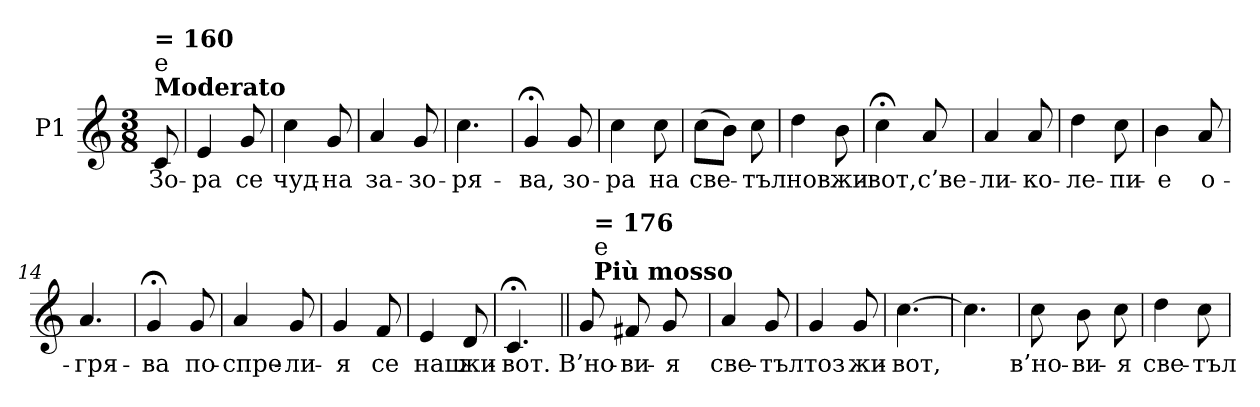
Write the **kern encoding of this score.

**kern	**text
*part1	*part1
*staff1	*staff1
*I"P1	*
!!LO:PB:g=z
*clefG2	*
*k[]	*
*C:	*
*M3/8	*
=1	=1
!LO:TX:a:B:t=Moderato	!
!LO:TX:t=e	!
!LO:TX:B:t== 160	!
!	!LO:LY:b:color=#000000
8ci/	Зо-
=2	=2
!	!LO:LY:b:color=#000000
4ei/	-ра
!	!LO:LY:b:color=#000000
8gi/	се
=3	=3
!	!LO:LY:b:color=#000000
4cci\	чуд-
!	!LO:LY:b:color=#000000
8gi/	-на
=4	=4
!	!LO:LY:b:color=#000000
4ai/	за-
!	!LO:LY:b:color=#000000
8gi/	-зо-
=5	=5
!	!LO:LY:b:color=#000000
4.cci\	-ря-
=6	=6
!	!LO:LY:b:color=#000000
4g;i/	-ва,
!	!LO:LY:b:color=#000000
8gi/	зо-
!!LO:LB:g=z
=7	=7
!	!LO:LY:b:color=#000000
4cci\	-ра
!	!LO:LY:b:color=#000000
8cci\	на
=8	=8
!	!LO:LY:b:color=#000000
(8cci\L	све-
8bi\J)	.
!	!LO:LY:b:color=#000000
8cci\	-тъл
=9	=9
!	!LO:LY:b:color=#000000
4ddi\	нов
!	!LO:LY:b:color=#000000
8bi\	жи-
=10	=10
!	!LO:LY:b:color=#000000
4cc;i\	-вот,
!	!LO:LY:b:color=#000000
8ai/	с’ве-
=11	=11
!	!LO:LY:b:color=#000000
4ai/	-ли-
!	!LO:LY:b:color=#000000
8ai/	-ко-
=12	=12
!	!LO:LY:b:color=#000000
4ddi\	-ле-
!	!LO:LY:b:color=#000000
8cci\	-пи-
!!LO:LB:g=z
=13	=13
!	!LO:LY:b:color=#000000
4bi\	-е
!	!LO:LY:b:color=#000000
8ai/	о-
=14	=14
!	!LO:LY:b:color=#000000
4.ai/	-гря-
=15	=15
!	!LO:LY:b:color=#000000
4g;i/	-ва
!	!LO:LY:b:color=#000000
8gi/	по-
=16	=16
!	!LO:LY:b:color=#000000
4ai/	-спре-
!	!LO:LY:b:color=#000000
8gi/	-ли-
=17	=17
!	!LO:LY:b:color=#000000
4gi/	-я
!	!LO:LY:b:color=#000000
8fi/	се
=18	=18
!	!LO:LY:b:color=#000000
4ei/	наш
!	!LO:LY:b:color=#000000
8di/	жи-
=19	=19
!	!LO:LY:b:color=#000000
4.c;i/	-вот.
!!LO:LB:g=z
=20||	=20||
!	!LO:LY:b:color=#000000
*^	*
8gi/	64ryy	В’но-
.	256.ryy	.
!	!LO:TX:a:B:t=Più mosso	!
!	!LO:TX:t=e	!
!	!LO:TX:B:t== 176	!
.	4ryy	.
!	!	!LO:LY:b:color=#000000
8f#Xi/	.	-ви-
!	!	!LO:LY:b:color=#000000
8gi/	.	-я
.	16ryy	.
.	32ryy	.
.	128ryy	.
.	512ryy	.
*v	*v	*
=21	=21
*^	*
!	!	!LO:LY:b:color=#000000
*v	*v	*
4ai/	све-
!	!LO:LY:b:color=#000000
8gi/	-тъл
=22	=22
!	!LO:LY:b:color=#000000
4gi/	тоз
!	!LO:LY:b:color=#000000
8gi/	жи-
=23	=23
!	!LO:LY:b:color=#000000
[>4.cci\	-вот,
=24	=24
4.cci\]	.
=25	=25
!	!LO:LY:b:color=#000000
8cci\	в’но-
!	!LO:LY:b:color=#000000
8bi\	-ви-
!	!LO:LY:b:color=#000000
8cci\	-я
!!LO:LB:g=z
=26	=26
!	!LO:LY:b:color=#000000
4ddi\	све-
!	!LO:LY:b:color=#000000
8cci\	-тъл
=	=
*-	*-
